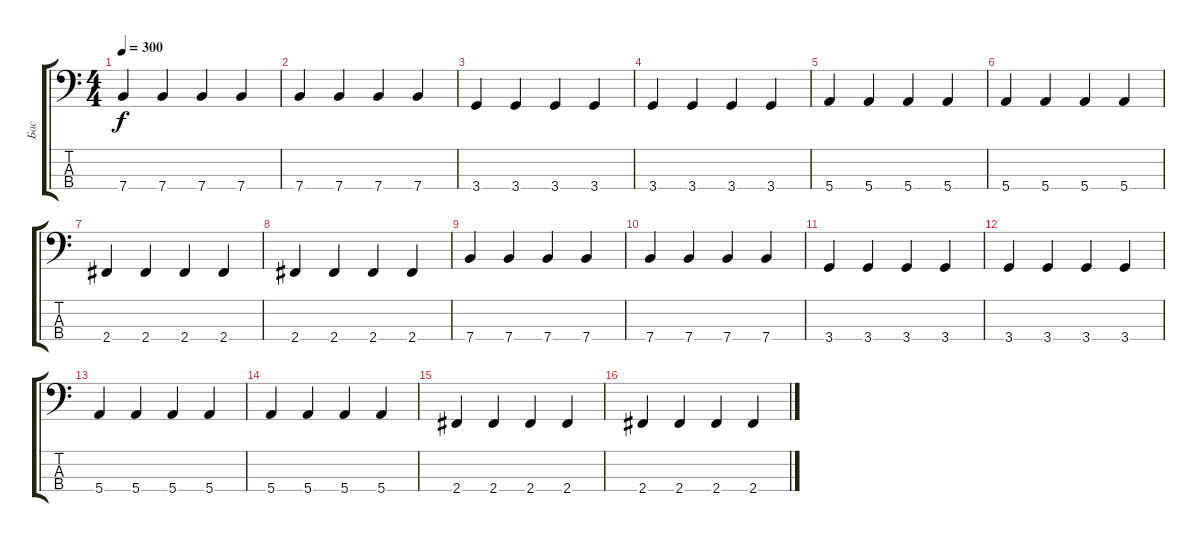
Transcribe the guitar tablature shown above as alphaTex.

\track ("Бас" "Бас") {instrument electricbassfinger}
\staff {score tabs}
\tuning (G2 D2 A1 E1) {hide}
\ts (4 4)
\tempo 300
\clef f4
\ks c
7.4.4{dy f} 7.4.4 7.4.4 7.4.4 |
7.4.4 7.4.4 7.4.4 7.4.4 |
3.4.4 3.4.4 3.4.4 3.4.4 |
3.4.4 3.4.4 3.4.4 3.4.4 |
5.4.4 5.4.4 5.4.4 5.4.4 |
5.4.4 5.4.4 5.4.4 5.4.4 |
2.4.4 2.4.4 2.4.4 2.4.4 |
2.4.4 2.4.4 2.4.4 2.4.4 |
7.4.4 7.4.4 7.4.4 7.4.4 |
7.4.4 7.4.4 7.4.4 7.4.4 |
3.4.4 3.4.4 3.4.4 3.4.4 |
3.4.4 3.4.4 3.4.4 3.4.4 |
5.4.4 5.4.4 5.4.4 5.4.4 |
5.4.4 5.4.4 5.4.4 5.4.4 |
2.4.4 2.4.4 2.4.4 2.4.4 |
2.4.4 2.4.4 2.4.4 2.4.4
